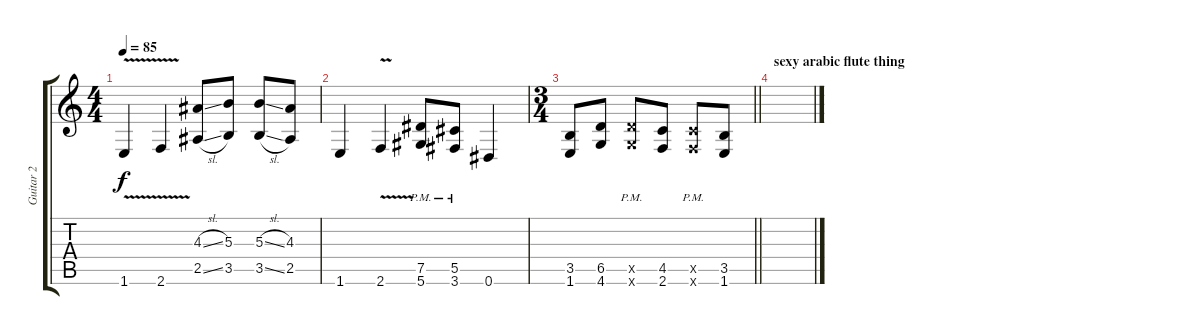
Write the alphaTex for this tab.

\track ("Guitar 2" "Guitar 2") {instrument distortionguitar}
\staff {score tabs}
\tuning (Eb4 Bb3 Gb3 Db3 Ab2 Eb2) {hide}
\ts (4 4)
\tempo 85
\clef g2
\ks c
1.6{v}.4{dy f} 2.6{v}.4 (4.3{sl} 2.5{sl}).8 (5.3 3.5).8 (5.3{sl} 3.5{sl}).8 (4.3 2.5).8 |
1.6.4{volume 5} 2.6{v}.4 (7.5{pm} 5.6{pm}).8 (5.5{pm} 3.6{pm}).8 0.6.4 |
\ts (3 4)
\barLineRight lightlight
(3.5 1.6).8 (6.5 4.6).8 (6.5{pm x} 4.6{pm x}).8 (4.5 2.6).8 (4.5{pm x} 2.6{pm x}).8 (3.5 1.6).8 |
\section ("" "sexy arabic flute thing")
